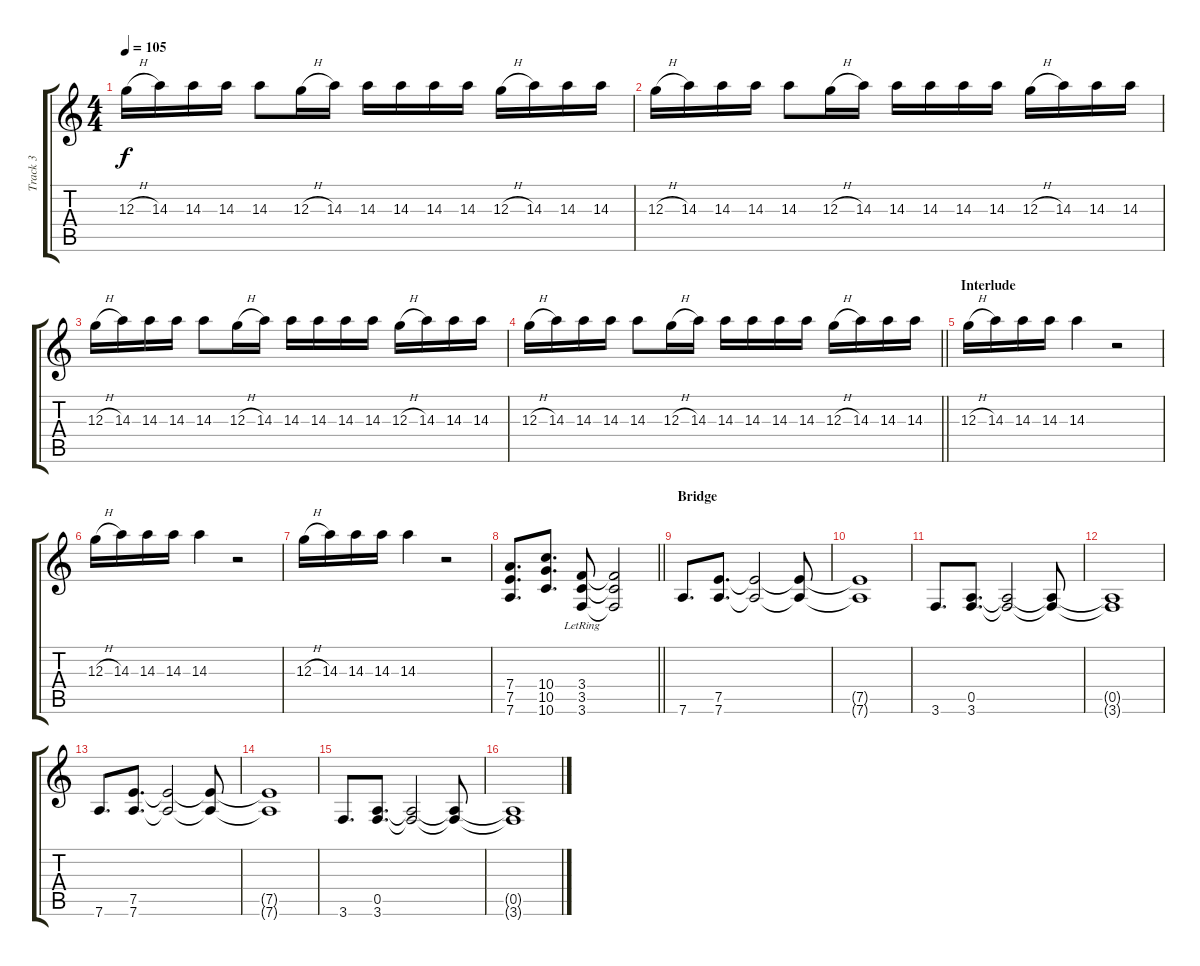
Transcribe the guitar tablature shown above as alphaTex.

\track ("Track 3" "Track 3") {instrument distortionguitar}
\staff {score tabs}
\tuning (E4 B3 G3 D3 A2 D2) {hide}
\ts (4 4)
\tempo 105
\clef g2
\ks c
12.3{h}.16{dy f} 14.3.16 14.3.16 14.3.16 14.3.8 12.3{h}.16 14.3.16 14.3.16 14.3.16 14.3.16 14.3.16 12.3{h}.16 14.3.16 14.3.16 14.3.16 |
12.3{h}.16 14.3.16 14.3.16 14.3.16 14.3.8 12.3{h}.16 14.3.16 14.3.16 14.3.16 14.3.16 14.3.16 12.3{h}.16 14.3.16 14.3.16 14.3.16 |
12.3{h}.16 14.3.16 14.3.16 14.3.16 14.3.8 12.3{h}.16 14.3.16 14.3.16 14.3.16 14.3.16 14.3.16 12.3{h}.16 14.3.16 14.3.16 14.3.16 |
\barLineRight lightlight
12.3{h}.16 14.3.16 14.3.16 14.3.16 14.3.8 12.3{h}.16 14.3.16 14.3.16 14.3.16 14.3.16 14.3.16 12.3{h}.16 14.3.16 14.3.16 14.3.16 |
\section ("" "Interlude")
12.3{h}.16 14.3.16 14.3.16 14.3.16 14.3.4 r.2 |
12.3{h}.16 14.3.16 14.3.16 14.3.16 14.3.4 r.2 |
12.3{h}.16 14.3.16 14.3.16 14.3.16 14.3.4 r.2 |
\barLineRight lightlight
(7.4 7.5 7.6).8{d} (10.4 10.5 10.6).8{d} (3.4{lr} 3.5{lr} 3.6{lr}).8 (3.4{t} 3.5{t} 3.6{t}).2 |
\section ("" "Bridge")
7.6.8{d volume 14 instrument electricguitarclean} (7.5 7.6).8{d} (7.5{t} 7.6{t}).2 (7.5{t} 7.6{t}).8 |
(7.5{t} 7.6{t}).1 |
3.6.8{d volume 14 instrument electricguitarclean} (0.5 3.6).8{d} (0.5{t} 3.6{t}).2 (0.5{t} 3.6{t}).8 |
(0.5{t} 3.6{t}).1 |
7.6.8{d volume 14 instrument electricguitarclean} (7.5 7.6).8{d} (7.5{t} 7.6{t}).2 (7.5{t} 7.6{t}).8 |
(7.5{t} 7.6{t}).1 |
3.6.8{d volume 14 instrument electricguitarclean} (0.5 3.6).8{d} (0.5{t} 3.6{t}).2 (0.5{t} 3.6{t}).8 |
(0.5{t} 3.6{t}).1
